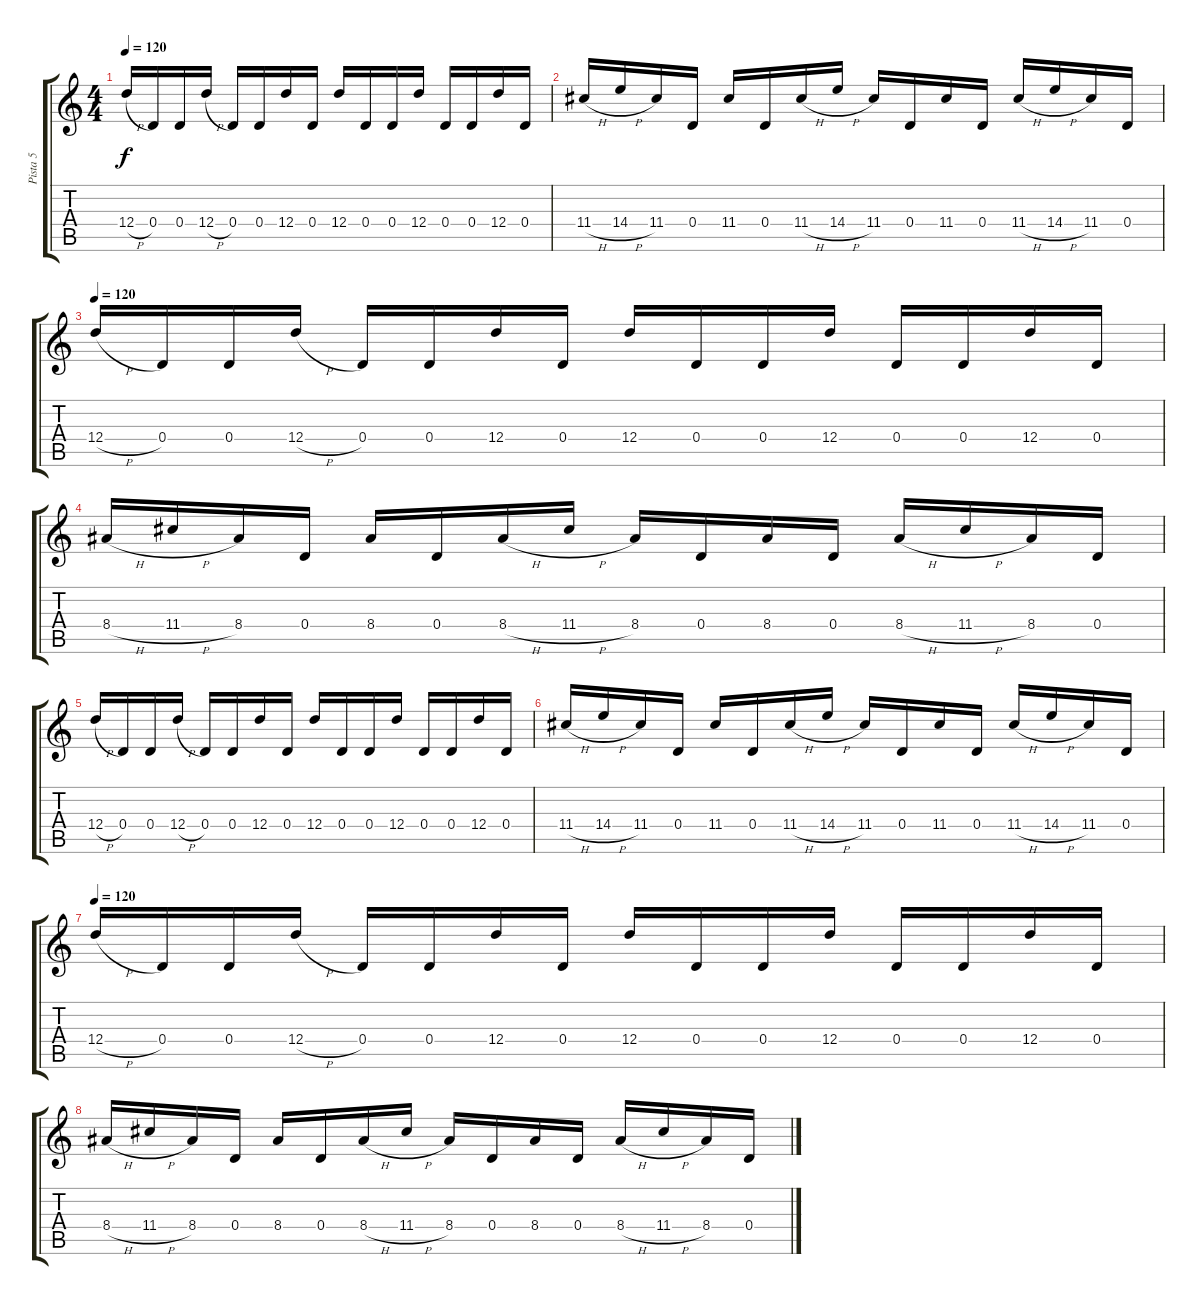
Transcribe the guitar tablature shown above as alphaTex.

\track ("Pista 5" "Pista 5") {instrument distortionguitar}
\staff {score tabs}
\tuning (E4 B3 G3 D3 A2 E2) {hide}
\ts (4 4)
\tempo 120
\clef g2
\ks c
12.4{h}.16{dy f} 0.4.16 0.4.16 12.4{h}.16 0.4.16 0.4.16 12.4.16 0.4.16 12.4.16 0.4.16 0.4.16 12.4.16 0.4.16 0.4.16 12.4.16 0.4.16 |
11.4{h}.16 14.4{h}.16 11.4.16 0.4.16 11.4.16 0.4.16 11.4{h}.16 14.4{h}.16 11.4.16 0.4.16 11.4.16 0.4.16 11.4{h}.16 14.4{h}.16 11.4.16 0.4.16 |
\tempo 120
12.4{h}.16{volume 7} 0.4.16 0.4.16 12.4{h}.16 0.4.16 0.4.16 12.4.16 0.4.16 12.4.16 0.4.16 0.4.16 12.4.16 0.4.16 0.4.16 12.4.16 0.4.16 |
8.4{h}.16 11.4{h}.16 8.4.16 0.4.16 8.4.16 0.4.16 8.4{h}.16 11.4{h}.16 8.4.16 0.4.16 8.4.16 0.4.16 8.4{h}.16 11.4{h}.16 8.4.16 0.4.16 |
12.4{h}.16 0.4.16 0.4.16 12.4{h}.16 0.4.16 0.4.16 12.4.16 0.4.16 12.4.16 0.4.16 0.4.16 12.4.16 0.4.16 0.4.16 12.4.16 0.4.16 |
11.4{h}.16 14.4{h}.16 11.4.16 0.4.16 11.4.16 0.4.16 11.4{h}.16 14.4{h}.16 11.4.16 0.4.16 11.4.16 0.4.16 11.4{h}.16 14.4{h}.16 11.4.16 0.4.16 |
\tempo 120
12.4{h}.16{volume 7} 0.4.16 0.4.16 12.4{h}.16 0.4.16 0.4.16 12.4.16 0.4.16 12.4.16 0.4.16 0.4.16 12.4.16 0.4.16 0.4.16 12.4.16 0.4.16 |
8.4{h}.16 11.4{h}.16 8.4.16 0.4.16 8.4.16 0.4.16 8.4{h}.16 11.4{h}.16 8.4.16 0.4.16 8.4.16 0.4.16 8.4{h}.16 11.4{h}.16 8.4.16 0.4.16
